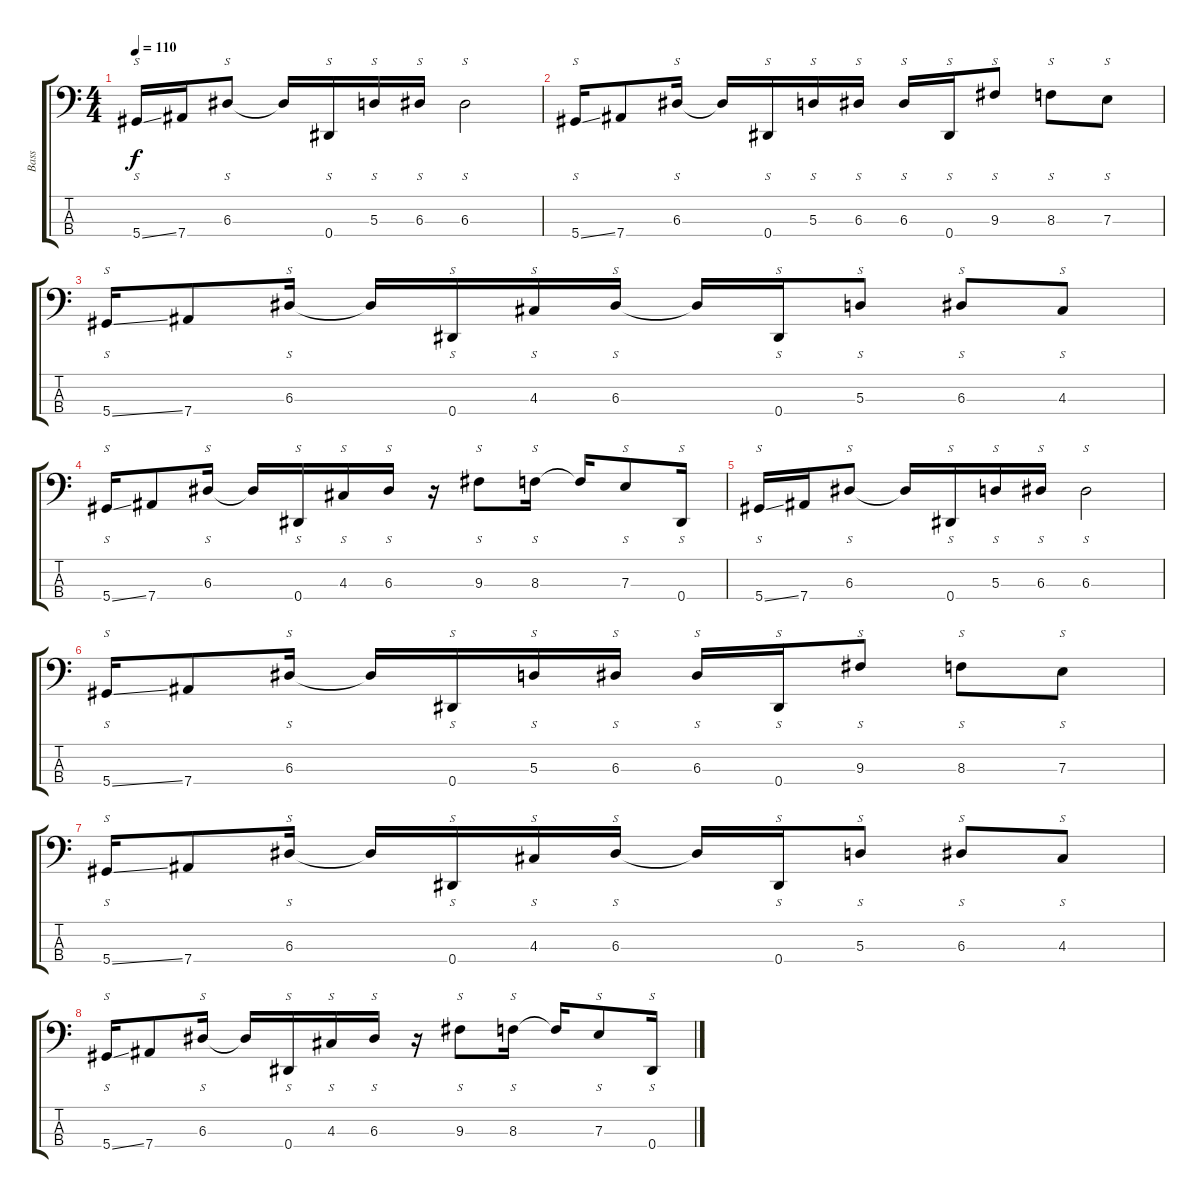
\track ("Bass" "Bass") {instrument slapbass1}
\staff {score tabs}
\tuning (G2 D2 A1 Eb1) {hide}
\ts (4 4)
\tempo 110
\clef f4
\ks c
5.4{ss}.16{s dy f} 7.4.16 6.3.8{s} 6.3{t}.16 0.4.16{s} 5.3.16{s} 6.3.16{s} 6.3.2{s} |
5.4{ss}.16{s} 7.4.8 6.3.16{s} 6.3{t}.16 0.4.16{s} 5.3.16{s} 6.3.16{s} 6.3.16{s} 0.4.16{s} 9.3.8{s} 8.3.8{s} 7.3.8{s} |
5.4{ss}.16{s} 7.4.8 6.3.16{s} 6.3{t}.16 0.4.16{s} 4.3.16{s} 6.3.16{s} 6.3{t}.16 0.4.16{s} 5.3.8{s} 6.3.8{s} 4.3.8{s} |
5.4{ss}.16{s} 7.4.8 6.3.16{s} 6.3{t}.16 0.4.16{s} 4.3.16{s} 6.3.16{s} r.16 9.3.8{s} 8.3.16{s} 8.3{t}.16 7.3.8{s} 0.4.16{s} |
5.4{ss}.16{s} 7.4.16 6.3.8{s} 6.3{t}.16 0.4.16{s} 5.3.16{s} 6.3.16{s} 6.3.2{s} |
5.4{ss}.16{s} 7.4.8 6.3.16{s} 6.3{t}.16 0.4.16{s} 5.3.16{s} 6.3.16{s} 6.3.16{s} 0.4.16{s} 9.3.8{s} 8.3.8{s} 7.3.8{s} |
5.4{ss}.16{s} 7.4.8 6.3.16{s} 6.3{t}.16 0.4.16{s} 4.3.16{s} 6.3.16{s} 6.3{t}.16 0.4.16{s} 5.3.8{s} 6.3.8{s} 4.3.8{s} |
5.4{ss}.16{s} 7.4.8 6.3.16{s} 6.3{t}.16 0.4.16{s} 4.3.16{s} 6.3.16{s} r.16 9.3.8{s} 8.3.16{s} 8.3{t}.16 7.3.8{s} 0.4.16{s}
